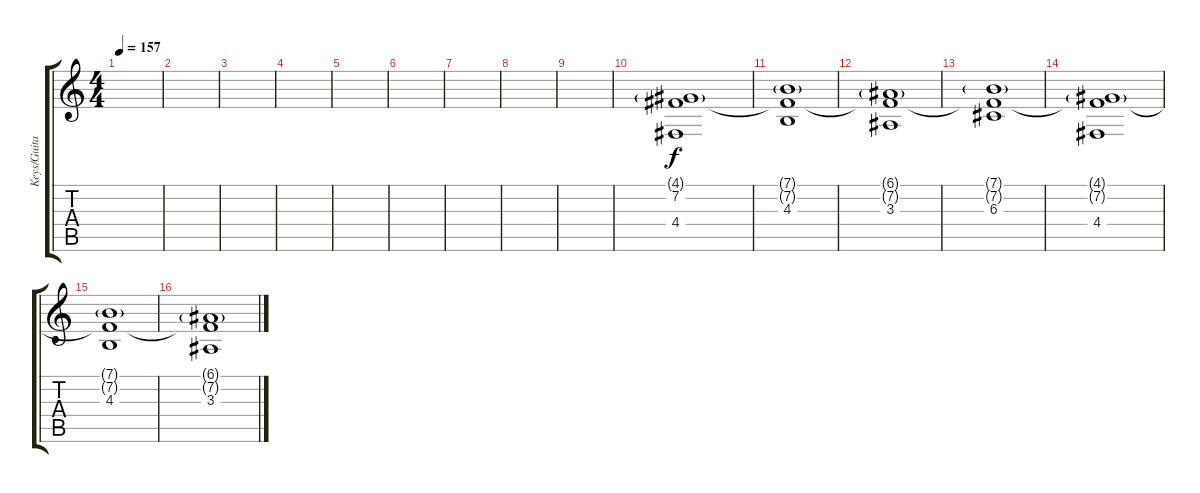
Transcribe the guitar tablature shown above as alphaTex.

\track ("Keys/Guitar" "Keys/Guita") {instrument choiraahs}
\staff {score tabs}
\tuning (E4 B3 G3 D3 A2 E2) {hide}
\ts (4 4)
\tempo 157
\clef g2
\ks c
|
|
|
|
|
|
|
|
|
(4.1{g} 7.2 4.4).1 |
(7.1{g} 7.2{t} 4.3).1 |
(6.1{g} 7.2{t} 3.3).1 |
(7.1{g} 7.2{t} 6.3).1 |
(4.1{g} 7.2{t} 4.4).1 |
(7.1{g} 7.2{t} 4.3).1 |
(6.1{g} 7.2{t} 3.3).1
